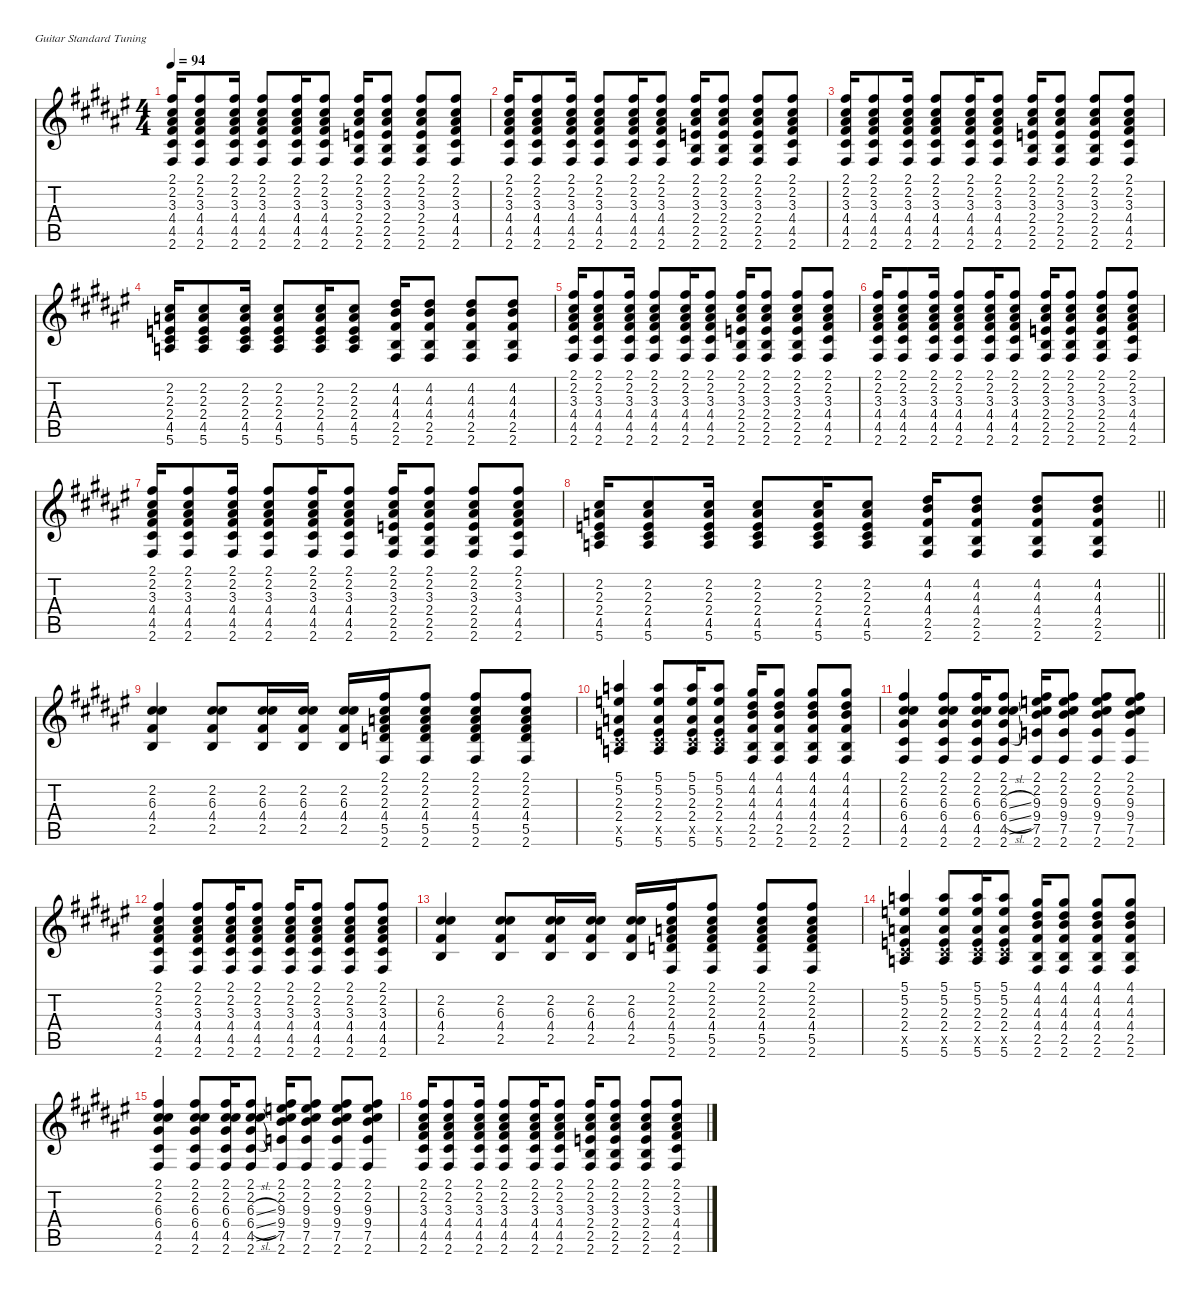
\defaultSystemsLayout 4
\hideDynamics
\bracketExtendMode nobrackets
\singleTrackTrackNamePolicy hidden
\multiTrackTrackNamePolicy hidden
\otherSystemsTrackNameOrientation horizontal
\track ("Johnny Marr (Rhythm)" "jz.guit.") {instrument electricguitarjazz}
\staff {score tabs}
\tuning (E4 B3 G3 D3 A2 E2)
\ts (4 4)
\tempo 94
\clef g2
\ks f#
(2.1{acc #} 2.2{acc #} 3.3{acc #} 4.4{acc #} 4.5{acc #} 2.6{acc #}).16{dy f beam Up} (2.1{acc #} 2.2{acc #} 3.3{acc #} 4.4{acc #} 4.5{acc #} 2.6{acc #}).8{beam Up} (2.1{acc #} 2.2{acc #} 3.3{acc #} 4.4{acc #} 4.5{acc #} 2.6{acc #}).16{beam Up} (2.1{acc #} 2.2{acc #} 3.3{acc #} 4.4{acc #} 4.5{acc #} 2.6{acc #}).8{beam Up} (2.1{acc #} 2.2{acc #} 3.3{acc #} 4.4{acc #} 4.5{acc #} 2.6{acc #}).16{beam Up} (2.1{acc #} 2.2{acc #} 3.3{acc #} 4.4{acc #} 4.5{acc #} 2.6{acc #}).8{beam Up} (2.1{acc #} 2.2{acc #} 3.3{acc #} 2.4{acc forcenatural} 2.5{acc forcenatural} 2.6{acc #}).16{beam Up} (2.1{acc #} 2.2{acc #} 3.3{acc #} 2.4{acc forcenatural} 2.5{acc forcenatural} 2.6{acc #}).8{beam Up} (2.1{acc #} 2.2{acc #} 3.3{acc #} 2.4{acc forcenatural} 2.5{acc forcenatural} 2.6{acc #}).8{beam Up} (2.1{acc #} 2.2{acc #} 3.3{acc #} 4.4{acc #} 4.5{acc #} 2.6{acc #}).8{beam Up} |
(2.1{acc #} 2.2{acc #} 3.3{acc #} 4.4{acc #} 4.5{acc #} 2.6{acc #}).16{beam Up} (2.1{acc #} 2.2{acc #} 3.3{acc #} 4.4{acc #} 4.5{acc #} 2.6{acc #}).8{beam Up} (2.1{acc #} 2.2{acc #} 3.3{acc #} 4.4{acc #} 4.5{acc #} 2.6{acc #}).16{beam Up} (2.1{acc #} 2.2{acc #} 3.3{acc #} 4.4{acc #} 4.5{acc #} 2.6{acc #}).8{beam Up} (2.1{acc #} 2.2{acc #} 3.3{acc #} 4.4{acc #} 4.5{acc #} 2.6{acc #}).16{beam Up} (2.1{acc #} 2.2{acc #} 3.3{acc #} 4.4{acc #} 4.5{acc #} 2.6{acc #}).8{beam Up} (2.1{acc #} 2.2{acc #} 3.3{acc #} 2.4{acc forcenatural} 2.5{acc forcenatural} 2.6{acc #}).16{beam Up} (2.1{acc #} 2.2{acc #} 3.3{acc #} 2.4{acc forcenatural} 2.5{acc forcenatural} 2.6{acc #}).8{beam Up} (2.1{acc #} 2.2{acc #} 3.3{acc #} 2.4{acc forcenatural} 2.5{acc forcenatural} 2.6{acc #}).8{beam Up} (2.1{acc #} 2.2{acc #} 3.3{acc #} 4.4{acc #} 4.5{acc #} 2.6{acc #}).8{beam Up} |
(2.1{acc #} 2.2{acc #} 3.3{acc #} 4.4{acc #} 4.5{acc #} 2.6{acc #}).16{beam Up} (2.1{acc #} 2.2{acc #} 3.3{acc #} 4.4{acc #} 4.5{acc #} 2.6{acc #}).8{beam Up} (2.1{acc #} 2.2{acc #} 3.3{acc #} 4.4{acc #} 4.5{acc #} 2.6{acc #}).16{beam Up} (2.1{acc #} 2.2{acc #} 3.3{acc #} 4.4{acc #} 4.5{acc #} 2.6{acc #}).8{beam Up} (2.1{acc #} 2.2{acc #} 3.3{acc #} 4.4{acc #} 4.5{acc #} 2.6{acc #}).16{beam Up} (2.1{acc #} 2.2{acc #} 3.3{acc #} 4.4{acc #} 4.5{acc #} 2.6{acc #}).8{beam Up} (2.1{acc #} 2.2{acc #} 3.3{acc #} 2.4{acc forcenatural} 2.5{acc forcenatural} 2.6{acc #}).16{beam Up} (2.1{acc #} 2.2{acc #} 3.3{acc #} 2.4{acc forcenatural} 2.5{acc forcenatural} 2.6{acc #}).8{beam Up} (2.1{acc #} 2.2{acc #} 3.3{acc #} 2.4{acc forcenatural} 2.5{acc forcenatural} 2.6{acc #}).8{beam Up} (2.1{acc #} 2.2{acc #} 3.3{acc #} 4.4{acc #} 4.5{acc #} 2.6{acc #}).8{beam Up} |
(2.2{acc #} 2.3{acc forcenatural} 2.4{acc forcenatural} 4.5{acc #} 5.6{acc forcenatural}).16{beam Up} (2.2{acc #} 2.3{acc forcenatural} 2.4{acc forcenatural} 4.5{acc #} 5.6{acc forcenatural}).8{beam Up} (2.2{acc #} 2.3{acc forcenatural} 2.4{acc forcenatural} 4.5{acc #} 5.6{acc forcenatural}).16{beam Up} (2.2{acc #} 2.3{acc forcenatural} 2.4{acc forcenatural} 4.5{acc #} 5.6{acc forcenatural}).8{beam Up} (2.2{acc #} 2.3{acc forcenatural} 2.4{acc forcenatural} 4.5{acc #} 5.6{acc forcenatural}).16{beam Up} (2.2{acc #} 2.3{acc forcenatural} 2.4{acc forcenatural} 4.5{acc #} 5.6{acc forcenatural}).8{beam Up} (4.2{acc #} 4.3{acc forcenatural} 4.4{acc #} 2.5{acc forcenatural} 2.6{acc #}).16{beam Up} (4.2{acc #} 4.3{acc forcenatural} 4.4{acc #} 2.5{acc forcenatural} 2.6{acc #}).8{beam Up} (4.2{acc #} 4.3{acc forcenatural} 4.4{acc #} 2.5{acc forcenatural} 2.6{acc #}).8{beam Up} (4.2{acc #} 4.3{acc forcenatural} 4.4{acc #} 2.5{acc forcenatural} 2.6{acc #}).8{beam Up} |
(2.1{acc #} 2.2{acc #} 3.3{acc #} 4.4{acc #} 4.5{acc #} 2.6{acc #}).16{beam Up} (2.1{acc #} 2.2{acc #} 3.3{acc #} 4.4{acc #} 4.5{acc #} 2.6{acc #}).8{beam Up} (2.1{acc #} 2.2{acc #} 3.3{acc #} 4.4{acc #} 4.5{acc #} 2.6{acc #}).16{beam Up} (2.1{acc #} 2.2{acc #} 3.3{acc #} 4.4{acc #} 4.5{acc #} 2.6{acc #}).8{beam Up} (2.1{acc #} 2.2{acc #} 3.3{acc #} 4.4{acc #} 4.5{acc #} 2.6{acc #}).16{beam Up} (2.1{acc #} 2.2{acc #} 3.3{acc #} 4.4{acc #} 4.5{acc #} 2.6{acc #}).8{beam Up} (2.1{acc #} 2.2{acc #} 3.3{acc #} 2.4{acc forcenatural} 2.5{acc forcenatural} 2.6{acc #}).16{beam Up} (2.1{acc #} 2.2{acc #} 3.3{acc #} 2.4{acc forcenatural} 2.5{acc forcenatural} 2.6{acc #}).8{beam Up} (2.1{acc #} 2.2{acc #} 3.3{acc #} 2.4{acc forcenatural} 2.5{acc forcenatural} 2.6{acc #}).8{beam Up} (2.1{acc #} 2.2{acc #} 3.3{acc #} 4.4{acc #} 4.5{acc #} 2.6{acc #}).8{beam Up} |
(2.1{acc #} 2.2{acc #} 3.3{acc #} 4.4{acc #} 4.5{acc #} 2.6{acc #}).16{beam Up} (2.1{acc #} 2.2{acc #} 3.3{acc #} 4.4{acc #} 4.5{acc #} 2.6{acc #}).8{beam Up} (2.1{acc #} 2.2{acc #} 3.3{acc #} 4.4{acc #} 4.5{acc #} 2.6{acc #}).16{beam Up} (2.1{acc #} 2.2{acc #} 3.3{acc #} 4.4{acc #} 4.5{acc #} 2.6{acc #}).8{beam Up} (2.1{acc #} 2.2{acc #} 3.3{acc #} 4.4{acc #} 4.5{acc #} 2.6{acc #}).16{beam Up} (2.1{acc #} 2.2{acc #} 3.3{acc #} 4.4{acc #} 4.5{acc #} 2.6{acc #}).8{beam Up} (2.1{acc #} 2.2{acc #} 3.3{acc #} 2.4{acc forcenatural} 2.5{acc forcenatural} 2.6{acc #}).16{beam Up} (2.1{acc #} 2.2{acc #} 3.3{acc #} 2.4{acc forcenatural} 2.5{acc forcenatural} 2.6{acc #}).8{beam Up} (2.1{acc #} 2.2{acc #} 3.3{acc #} 2.4{acc forcenatural} 2.5{acc forcenatural} 2.6{acc #}).8{beam Up} (2.1{acc #} 2.2{acc #} 3.3{acc #} 4.4{acc #} 4.5{acc #} 2.6{acc #}).8{beam Up} |
(2.1{acc #} 2.2{acc #} 3.3{acc #} 4.4{acc #} 4.5{acc #} 2.6{acc #}).16{beam Up} (2.1{acc #} 2.2{acc #} 3.3{acc #} 4.4{acc #} 4.5{acc #} 2.6{acc #}).8{beam Up} (2.1{acc #} 2.2{acc #} 3.3{acc #} 4.4{acc #} 4.5{acc #} 2.6{acc #}).16{beam Up} (2.1{acc #} 2.2{acc #} 3.3{acc #} 4.4{acc #} 4.5{acc #} 2.6{acc #}).8{beam Up} (2.1{acc #} 2.2{acc #} 3.3{acc #} 4.4{acc #} 4.5{acc #} 2.6{acc #}).16{beam Up} (2.1{acc #} 2.2{acc #} 3.3{acc #} 4.4{acc #} 4.5{acc #} 2.6{acc #}).8{beam Up} (2.1{acc #} 2.2{acc #} 3.3{acc #} 2.4{acc forcenatural} 2.5{acc forcenatural} 2.6{acc #}).16{beam Up} (2.1{acc #} 2.2{acc #} 3.3{acc #} 2.4{acc forcenatural} 2.5{acc forcenatural} 2.6{acc #}).8{beam Up} (2.1{acc #} 2.2{acc #} 3.3{acc #} 2.4{acc forcenatural} 2.5{acc forcenatural} 2.6{acc #}).8{beam Up} (2.1{acc #} 2.2{acc #} 3.3{acc #} 4.4{acc #} 4.5{acc #} 2.6{acc #}).8{beam Up} |
\barLineRight lightlight
(2.2{acc #} 2.3{acc forcenatural} 2.4{acc forcenatural} 4.5{acc #} 5.6{acc forcenatural}).16{beam Up} (2.2{acc #} 2.3{acc forcenatural} 2.4{acc forcenatural} 4.5{acc #} 5.6{acc forcenatural}).8{beam Up} (2.2{acc #} 2.3{acc forcenatural} 2.4{acc forcenatural} 4.5{acc #} 5.6{acc forcenatural}).16{beam Up} (2.2{acc #} 2.3{acc forcenatural} 2.4{acc forcenatural} 4.5{acc #} 5.6{acc forcenatural}).8{beam Up} (2.2{acc #} 2.3{acc forcenatural} 2.4{acc forcenatural} 4.5{acc #} 5.6{acc forcenatural}).16{beam Up} (2.2{acc #} 2.3{acc forcenatural} 2.4{acc forcenatural} 4.5{acc #} 5.6{acc forcenatural}).8{beam Up} (4.2{acc #} 4.3{acc forcenatural} 4.4{acc #} 2.5{acc forcenatural} 2.6{acc #}).16{beam Up} (4.2{acc #} 4.3{acc forcenatural} 4.4{acc #} 2.5{acc forcenatural} 2.6{acc #}).8{beam Up} (4.2{acc #} 4.3{acc forcenatural} 4.4{acc #} 2.5{acc forcenatural} 2.6{acc #}).8{beam Up} (4.2{acc #} 4.3{acc forcenatural} 4.4{acc #} 2.5{acc forcenatural} 2.6{acc #}).8{beam Up} |
(2.2{acc #} 6.3{acc #} 4.4{acc #} 2.5{acc forcenatural}).4{beam Up} (2.2{acc #} 6.3{acc #} 4.4{acc #} 2.5{acc forcenatural}).8{beam Up} (2.2{acc #} 6.3{acc #} 4.4{acc #} 2.5{acc forcenatural}).16{beam Up} (2.2{acc #} 6.3{acc #} 4.4{acc #} 2.5{acc forcenatural}).16{beam Up} (2.2{acc #} 6.3{acc #} 4.4{acc #} 2.5{acc forcenatural}).16{beam Up} (2.1{acc #} 2.2{acc #} 2.3{acc forcenatural} 4.4{acc #} 5.5{acc forcenatural} 2.6{acc #}).16{beam Up} (2.1{acc #} 2.2{acc #} 2.3{acc forcenatural} 4.4{acc #} 5.5{acc forcenatural} 2.6{acc #}).8{beam Up} (2.1{acc #} 2.2{acc #} 2.3{acc forcenatural} 4.4{acc #} 5.5{acc forcenatural} 2.6{acc #}).8{beam Up} (2.1{acc #} 2.2{acc #} 2.3{acc forcenatural} 4.4{acc #} 5.5{acc forcenatural} 2.6{acc #}).8{beam Up} |
(5.1{acc forcenatural} 5.2{acc forcenatural} 2.3{acc forcenatural} 2.4{acc forcenatural} 4.5{x acc #} 5.6{acc forcenatural}).4{beam Up} (5.1{acc forcenatural} 5.2{acc forcenatural} 2.3{acc forcenatural} 2.4{acc forcenatural} 4.5{x acc #} 5.6{acc forcenatural}).8{beam Up} (5.1{acc forcenatural} 5.2{acc forcenatural} 2.3{acc forcenatural} 2.4{acc forcenatural} 4.5{x acc #} 5.6{acc forcenatural}).16{beam Up} (5.1{acc forcenatural} 5.2{acc forcenatural} 2.3{acc forcenatural} 2.4{acc forcenatural} 4.5{x acc #} 5.6{acc forcenatural}).8{beam Up} (4.1{acc #} 4.2{acc #} 4.3{acc forcenatural} 4.4{acc #} 2.5{acc forcenatural} 2.6{acc #}).16{beam Up} (4.1{acc #} 4.2{acc #} 4.3{acc forcenatural} 4.4{acc #} 2.5{acc forcenatural} 2.6{acc #}).8{beam Up} (4.1{acc #} 4.2{acc #} 4.3{acc forcenatural} 4.4{acc #} 2.5{acc forcenatural} 2.6{acc #}).8{beam Up} (4.1{acc #} 4.2{acc #} 4.3{acc forcenatural} 4.4{acc #} 2.5{acc forcenatural} 2.6{acc #}).8{beam Up} |
(2.1{acc #} 2.2{acc #} 6.3{acc #} 6.4{acc #} 4.5{acc #} 2.6{acc #}).4{beam Up} (2.1{acc #} 2.2{acc #} 6.3{acc #} 6.4{acc #} 4.5{acc #} 2.6{acc #}).8{beam Up} (2.1{acc #} 2.2{acc #} 6.3{acc #} 6.4{acc #} 4.5{acc #} 2.6{acc #}).16{beam Up} (2.1{acc #} 2.2{acc #} 6.3{sl acc #} 6.4{sl acc #} 4.5{sl acc #} 2.6{acc #}).8{beam Up} (2.1{acc #} 2.2{acc #} 9.3{acc forcenatural} 9.4{acc forcenatural} 7.5{acc forcenatural} 2.6{acc #}).16{beam Up} (2.1{acc #} 2.2{acc #} 9.3{acc forcenatural} 9.4{acc forcenatural} 7.5{acc forcenatural} 2.6{acc #}).8{beam Up} (2.1{acc #} 2.2{acc #} 9.3{acc forcenatural} 9.4{acc forcenatural} 7.5{acc forcenatural} 2.6{acc #}).8{beam Up} (2.1{acc #} 2.2{acc #} 9.3{acc forcenatural} 9.4{acc forcenatural} 7.5{acc forcenatural} 2.6{acc #}).8{beam Up} |
(2.1{acc #} 2.2{acc #} 3.3{acc #} 4.4{acc #} 4.5{acc #} 2.6{acc #}).4{beam Up} (2.1{acc #} 2.2{acc #} 3.3{acc #} 4.4{acc #} 4.5{acc #} 2.6{acc #}).8{beam Up} (2.1{acc #} 2.2{acc #} 3.3{acc #} 4.4{acc #} 4.5{acc #} 2.6{acc #}).16{beam Up} (2.1{acc #} 2.2{acc #} 3.3{acc #} 4.4{acc #} 4.5{acc #} 2.6{acc #}).8{beam Up} (2.1{acc #} 2.2{acc #} 3.3{acc #} 4.4{acc #} 4.5{acc #} 2.6{acc #}).16{beam Up} (2.1{acc #} 2.2{acc #} 3.3{acc #} 4.4{acc #} 4.5{acc #} 2.6{acc #}).8{beam Up} (2.1{acc #} 2.2{acc #} 3.3{acc #} 4.4{acc #} 4.5{acc #} 2.6{acc #}).8{beam Up} (2.1{acc #} 2.2{acc #} 3.3{acc #} 4.4{acc #} 4.5{acc #} 2.6{acc #}).8{beam Up} |
(2.2{acc #} 6.3{acc #} 4.4{acc #} 2.5{acc forcenatural}).4{beam Up} (2.2{acc #} 6.3{acc #} 4.4{acc #} 2.5{acc forcenatural}).8{beam Up} (2.2{acc #} 6.3{acc #} 4.4{acc #} 2.5{acc forcenatural}).16{beam Up} (2.2{acc #} 6.3{acc #} 4.4{acc #} 2.5{acc forcenatural}).16{beam Up} (2.2{acc #} 6.3{acc #} 4.4{acc #} 2.5{acc forcenatural}).16{beam Up} (2.1{acc #} 2.2{acc #} 2.3{acc forcenatural} 4.4{acc #} 5.5{acc forcenatural} 2.6{acc #}).16{beam Up} (2.1{acc #} 2.2{acc #} 2.3{acc forcenatural} 4.4{acc #} 5.5{acc forcenatural} 2.6{acc #}).8{beam Up} (2.1{acc #} 2.2{acc #} 2.3{acc forcenatural} 4.4{acc #} 5.5{acc forcenatural} 2.6{acc #}).8{beam Up} (2.1{acc #} 2.2{acc #} 2.3{acc forcenatural} 4.4{acc #} 5.5{acc forcenatural} 2.6{acc #}).8{beam Up} |
(5.1{acc forcenatural} 5.2{acc forcenatural} 2.3{acc forcenatural} 2.4{acc forcenatural} 4.5{x acc #} 5.6{acc forcenatural}).4{beam Up} (5.1{acc forcenatural} 5.2{acc forcenatural} 2.3{acc forcenatural} 2.4{acc forcenatural} 4.5{x acc #} 5.6{acc forcenatural}).8{beam Up} (5.1{acc forcenatural} 5.2{acc forcenatural} 2.3{acc forcenatural} 2.4{acc forcenatural} 4.5{x acc #} 5.6{acc forcenatural}).16{beam Up} (5.1{acc forcenatural} 5.2{acc forcenatural} 2.3{acc forcenatural} 2.4{acc forcenatural} 4.5{x acc #} 5.6{acc forcenatural}).8{beam Up} (4.1{acc #} 4.2{acc #} 4.3{acc forcenatural} 4.4{acc #} 2.5{acc forcenatural} 2.6{acc #}).16{beam Up} (4.1{acc #} 4.2{acc #} 4.3{acc forcenatural} 4.4{acc #} 2.5{acc forcenatural} 2.6{acc #}).8{beam Up} (4.1{acc #} 4.2{acc #} 4.3{acc forcenatural} 4.4{acc #} 2.5{acc forcenatural} 2.6{acc #}).8{beam Up} (4.1{acc #} 4.2{acc #} 4.3{acc forcenatural} 4.4{acc #} 2.5{acc forcenatural} 2.6{acc #}).8{beam Up} |
(2.1{acc #} 2.2{acc #} 6.3{acc #} 6.4{acc #} 4.5{acc #} 2.6{acc #}).4{beam Up} (2.1{acc #} 2.2{acc #} 6.3{acc #} 6.4{acc #} 4.5{acc #} 2.6{acc #}).8{beam Up} (2.1{acc #} 2.2{acc #} 6.3{acc #} 6.4{acc #} 4.5{acc #} 2.6{acc #}).16{beam Up} (2.1{acc #} 2.2{acc #} 6.3{sl acc #} 6.4{sl acc #} 4.5{sl acc #} 2.6{acc #}).8{beam Up} (2.1{acc #} 2.2{acc #} 9.3{acc forcenatural} 9.4{acc forcenatural} 7.5{acc forcenatural} 2.6{acc #}).16{beam Up} (2.1{acc #} 2.2{acc #} 9.3{acc forcenatural} 9.4{acc forcenatural} 7.5{acc forcenatural} 2.6{acc #}).8{beam Up} (2.1{acc #} 2.2{acc #} 9.3{acc forcenatural} 9.4{acc forcenatural} 7.5{acc forcenatural} 2.6{acc #}).8{beam Up} (2.1{acc #} 2.2{acc #} 9.3{acc forcenatural} 9.4{acc forcenatural} 7.5{acc forcenatural} 2.6{acc #}).8{beam Up} |
(2.1{acc #} 2.2{acc #} 3.3{acc #} 4.4{acc #} 4.5{acc #} 2.6{acc #}).16{beam Up} (2.1{acc #} 2.2{acc #} 3.3{acc #} 4.4{acc #} 4.5{acc #} 2.6{acc #}).8{beam Up} (2.1{acc #} 2.2{acc #} 3.3{acc #} 4.4{acc #} 4.5{acc #} 2.6{acc #}).16{beam Up} (2.1{acc #} 2.2{acc #} 3.3{acc #} 4.4{acc #} 4.5{acc #} 2.6{acc #}).8{beam Up} (2.1{acc #} 2.2{acc #} 3.3{acc #} 4.4{acc #} 4.5{acc #} 2.6{acc #}).16{beam Up} (2.1{acc #} 2.2{acc #} 3.3{acc #} 4.4{acc #} 4.5{acc #} 2.6{acc #}).8{beam Up} (2.1{acc #} 2.2{acc #} 3.3{acc #} 2.4{acc forcenatural} 2.5{acc forcenatural} 2.6{acc #}).16{beam Up} (2.1{acc #} 2.2{acc #} 3.3{acc #} 2.4{acc forcenatural} 2.5{acc forcenatural} 2.6{acc #}).8{beam Up} (2.1{acc #} 2.2{acc #} 3.3{acc #} 2.4{acc forcenatural} 2.5{acc forcenatural} 2.6{acc #}).8{beam Up} (2.1{acc #} 2.2{acc #} 3.3{acc #} 4.4{acc #} 4.5{acc #} 2.6{acc #}).8{beam Up}
